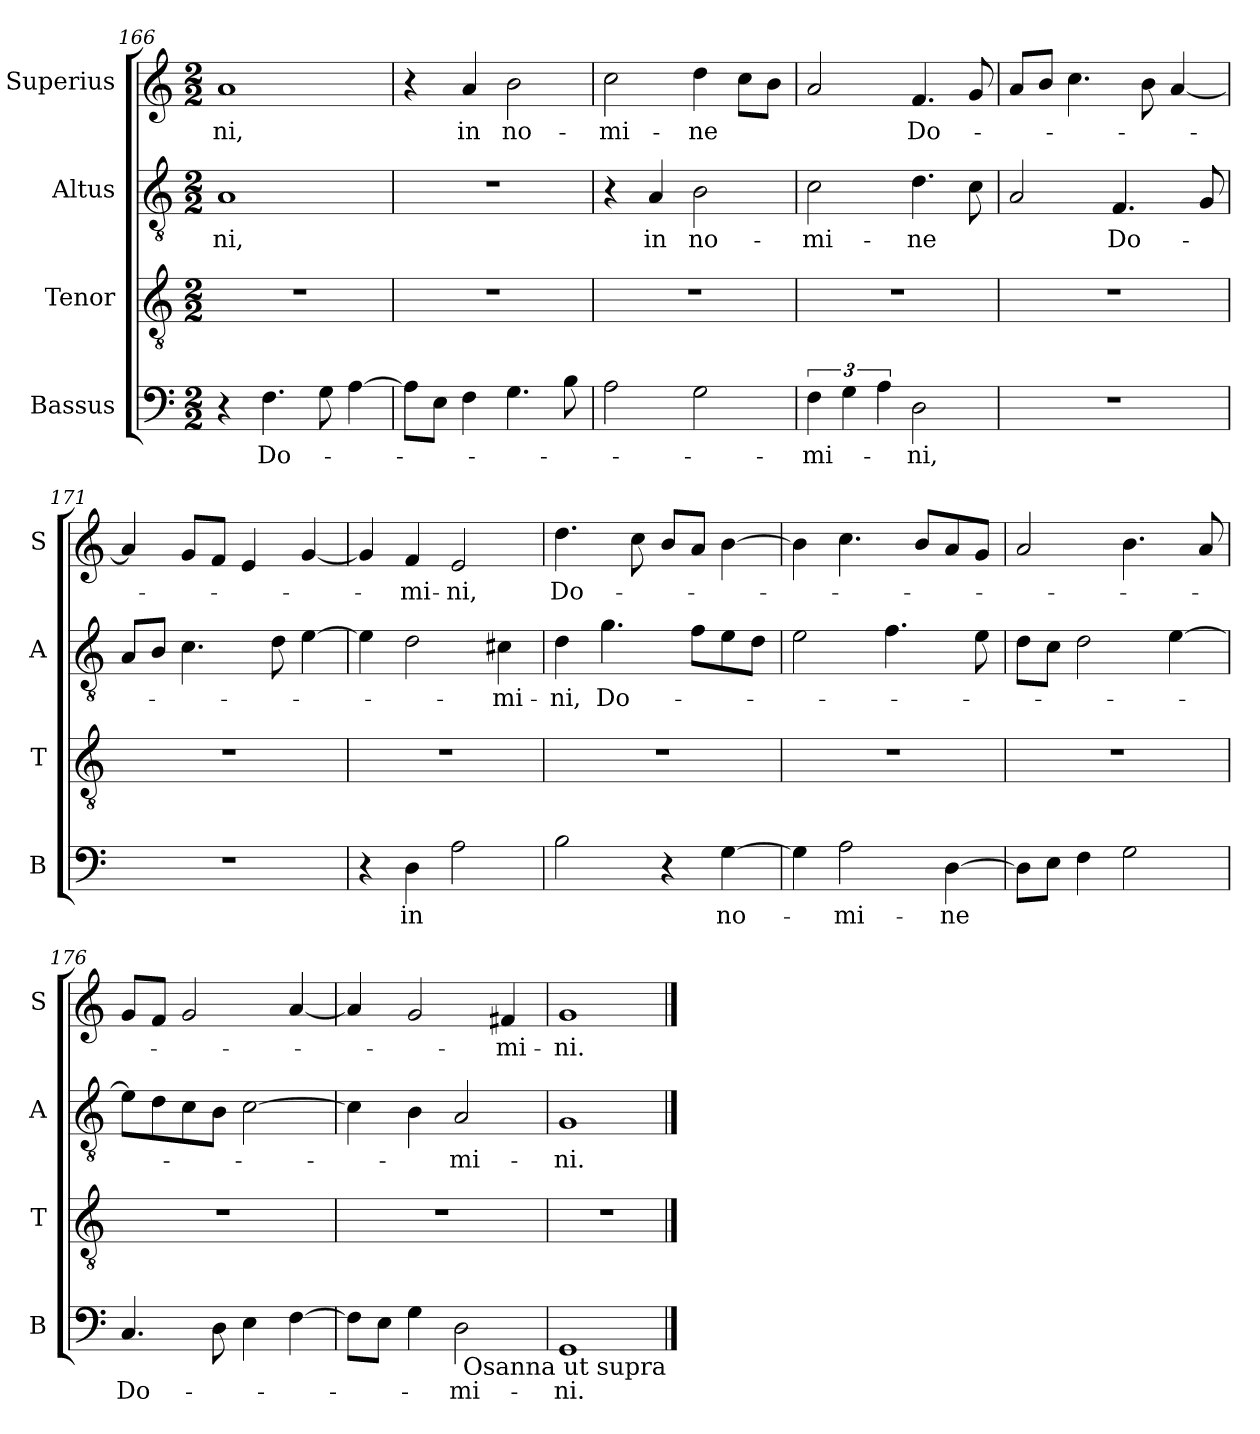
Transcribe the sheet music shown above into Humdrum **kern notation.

**kern	**text	**kern	**kern	**text	**kern	**text
*part4	*part4	*part3	*part2	*part2	*part1	*part1
*staff4	*staff4	*staff3	*staff2	*staff2	*staff1	*staff1
*I"Bassus	*	*I"Tenor	*I"Altus	*	*I"Superius	*
*I'B	*	*I'T	*I'A	*	*I'S	*
*clefF4	*	*clefGv2	*clefGv2	*	*clefG2	*
*k[]	*	*k[]	*k[]	*	*k[]	*
*M2/2	*	*M2/2	*M2/2	*	*M2/2	*
=166	=166	=166	=166	=166	=166	=166
!	!	!	!	!LO:LY:i	!	!LO:LY:i
4r	.	1r	1A	-ni,	1a	-ni,
4.F	Do-	.	.	.	.	.
8G	.	.	.	.	.	.
[4A	.	.	.	.	.	.
=167	=167	=167	=167	=167	=167	=167
8AL]	.	1r	1r	.	4r	.
8EJ	.	.	.	.	.	.
!	!	!	!	!	!	!LO:LY:i
4F	.	.	.	.	4a	in
!	!	!	!	!	!	!LO:LY:i
4.G	.	.	.	.	2b	no-
8B	.	.	.	.	.	.
=168	=168	=168	=168	=168	=168	=168
!	!	!	!	!	!	!LO:LY:i
2A	.	1r	4r	.	2cc	-mi-
!	!	!	!	!LO:LY:i	!	!
.	.	.	4A	in	.	.
!	!	!	!	!LO:LY:i	!	!LO:LY:i
2G	.	.	2B	no-	4dd	-ne
.	.	.	.	.	8ccL	.
.	.	.	.	.	8bJ	.
=169	=169	=169	=169	=169	=169	=169
6F	-mi-	1r	2c	-mi-	2a	.
6G	.	.	.	.	.	.
6A	.	.	.	.	.	.
!	!LO:LY:i	!	!	!	!	!LO:LY:i
2D	-ni,	.	4.d	-ne	4.f	Do-
.	.	.	8c	.	8g	.
=170	=170	=170	=170	=170	=170	=170
1r	.	1r	2A	.	8aL	.
.	.	.	.	.	8bJ	.
.	.	.	.	.	4.cc	.
.	.	.	4.F	Do-	.	.
.	.	.	.	.	8b	.
.	.	.	.	.	[4a	.
.	.	.	8G	.	.	.
=171	=171	=171	=171	=171	=171	=171
1r	.	1r	8AL	.	4a]	.
.	.	.	8BJ	.	.	.
.	.	.	4.c	.	8gL	.
.	.	.	.	.	8fJ	.
.	.	.	.	.	4e	.
.	.	.	8d	.	.	.
.	.	.	[4e	.	[4g	.
=172	=172	=172	=172	=172	=172	=172
4r	.	1r	4e]	.	4g]	.
!	!LO:LY:i	!	!	!	!	!LO:LY:i
4D	in	.	2d	.	4f	-mi-
!	!	!	!	!	!	!LO:LY:i
2A	.	.	.	.	2e	-ni,
!	!	!	!	!LO:LY:i	!	!
.	.	.	4c#X	-mi-	.	.
=173	=173	=173	=173	=173	=173	=173
!	!	!	!	!LO:LY:i	!	!LO:LY:i
2B	.	1r	4d	-ni,	4.dd	Do-
!	!	!	!	!LO:LY:i	!	!
.	.	.	4.g	Do-	.	.
.	.	.	.	.	8cc	.
4r	.	.	.	.	8bL	.
.	.	.	8fL	.	8aJ	.
!	!LO:LY:i	!	!	!	!	!
[4G	no-	.	8e	.	[4b	.
.	.	.	8dJ	.	.	.
=174	=174	=174	=174	=174	=174	=174
4G]	.	1r	2e	.	4b]	.
!	!LO:LY:i	!	!	!	!	!
2A	-mi-	.	.	.	4.cc	.
.	.	.	4.f	.	.	.
.	.	.	.	.	8bL	.
!	!LO:LY:i	!	!	!	!	!
[4D	-ne	.	.	.	8a	.
.	.	.	8e	.	8gJ	.
=175	=175	=175	=175	=175	=175	=175
8DL]	.	1r	8dL	.	2a	.
8EJ	.	.	8cJ	.	.	.
4F	.	.	2d	.	.	.
2G	.	.	.	.	4.b	.
.	.	.	[4e	.	.	.
.	.	.	.	.	8a	.
=176	=176	=176	=176	=176	=176	=176
!	!LO:LY:i	!	!	!	!	!
4.C	Do-	1r	8eL]	.	8gL	.
.	.	.	8d	.	8fJ	.
.	.	.	8c	.	2g	.
8D	.	.	8BJ	.	.	.
4E	.	.	[2c	.	.	.
[4F	.	.	.	.	[4a	.
=177	=177	=177	=177	=177	=177	=177
8FL]	.	1r	4c]	.	4a]	.
8EJ	.	.	.	.	.	.
4G	.	.	4B	.	2g	.
!	!LO:LY:i	!	!	!	!	!
2D	-mi-	.	2A	-mi-	.	.
!	!	!	!	!	!	!LO:LY:i
.	.	.	.	.	4f#X	-mi-
=178	=178	=178	=178	=178	=178	=178
!	!LO:LY:i	!	!	!	!	!
1GG	-ni.	1r	1G	-ni.	1g	-ni.
!LO:TX:b:t=Osanna ut supra	!	!	!	!	!	!
==	==	==	==	==	==	==
*-	*-	*-	*-	*-	*-	*-
